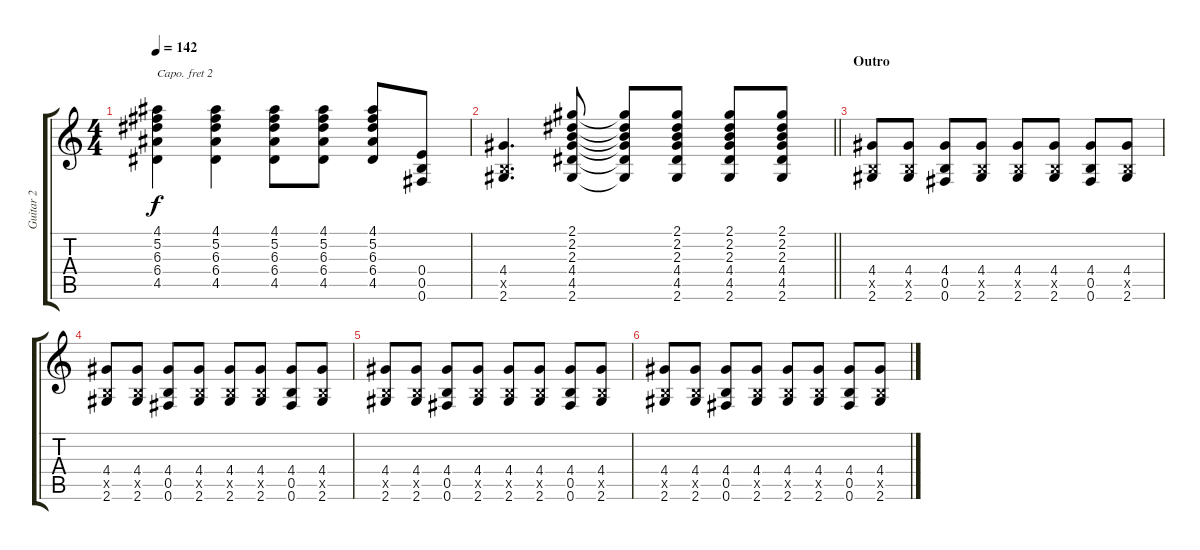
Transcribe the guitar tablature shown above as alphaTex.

\track ("Guitar 2" "Guitar 2") {instrument acousticguitarnylon}
\staff {score tabs}
\capo 2
\tuning (E4 B3 G3 D3 A2 E2) {hide}
\ts (4 4)
\tempo 142
\clef g2
\ks c
(4.1 5.2 6.3 6.4 4.5).4{dy f} (4.1 5.2 6.3 6.4 4.5).4 (4.1 5.2 6.3 6.4 4.5).8 (4.1 5.2 6.3 6.4 4.5).8 (4.1 5.2 6.3 6.4 4.5).8 (0.4 0.5 0.6).8 |
\barLineRight lightlight
(4.4 0.5{x} 2.6).4{d} (2.1 2.2 2.3 4.4 4.5 2.6).8 (2.1{t} 2.2{t} 2.3{t} 4.4{t} 4.5{t} 2.6{t}).8 (2.1 2.2 2.3 4.4 4.5 2.6).8 (2.1 2.2 2.3 4.4 4.5 2.6).8 (2.1 2.2 2.3 4.4 4.5 2.6).8 |
\section ("" "Outro")
(4.4 0.5{x} 2.6).8 (4.4 0.5{x} 2.6).8 (4.4 0.5 0.6).8 (4.4 0.5{x} 2.6).8 (4.4 0.5{x} 2.6).8 (4.4 0.5{x} 2.6).8 (4.4 0.5 0.6).8 (4.4 0.5{x} 2.6).8 |
(4.4 0.5{x} 2.6).8 (4.4 0.5{x} 2.6).8 (4.4 0.5 0.6).8 (4.4 0.5{x} 2.6).8 (4.4 0.5{x} 2.6).8 (4.4 0.5{x} 2.6).8 (4.4 0.5 0.6).8 (4.4 0.5{x} 2.6).8 |
(4.4 0.5{x} 2.6).8 (4.4 0.5{x} 2.6).8 (4.4 0.5 0.6).8 (4.4 0.5{x} 2.6).8 (4.4 0.5{x} 2.6).8 (4.4 0.5{x} 2.6).8 (4.4 0.5 0.6).8 (4.4 0.5{x} 2.6).8 |
(4.4 0.5{x} 2.6).8 (4.4 0.5{x} 2.6).8 (4.4 0.5 0.6).8 (4.4 0.5{x} 2.6).8 (4.4 0.5{x} 2.6).8 (4.4 0.5{x} 2.6).8 (4.4 0.5 0.6).8 (4.4 0.5{x} 2.6).8
